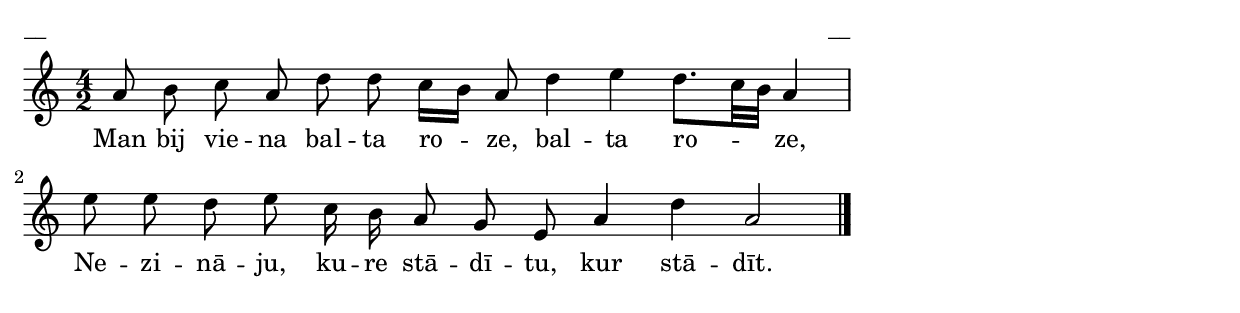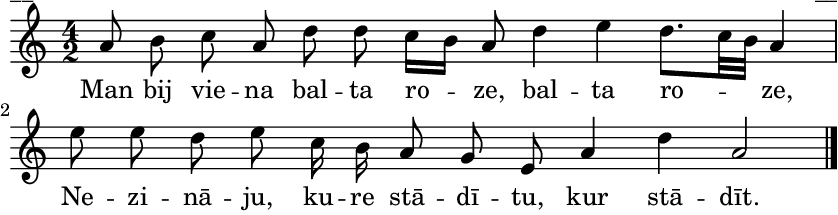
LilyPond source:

\version "2.13.18"
#(ly:set-option 'crop #t)

%\header {
%    title = "Man bij' viena balta roze"
%}
\paper {
line-width = 14\cm
left-margin = 0.4\cm
between-system-padding = 0.1\cm
between-system-space = 0.1\cm
}
\layout {
indent = #0
ragged-last = ##f
}


voiceA = {
\clef "treble"
\key a \minor
\time 4/2
a'8 b' c'' a' d'' d'' c''16[ b'] a'8 d''4 e'' d''8.[ c''32 b'] a'4 |
e''8 e'' d'' e'' c''16 b' a'8 g' e' a'4 d'' a'2
\bar "|."
} 

lyricA = \lyricmode {
Man bij vie -- na bal -- ta ro -- ze, bal -- ta ro -- ze, 
Ne -- zi -- nā -- ju, ku -- re stā -- dī -- tu, kur stā -- dīt.
}

fullScore = <<
\new Staff {
<<
\new Voice = "voiceA" { \oneVoice \autoBeamOff \voiceA }
\new Lyrics \lyricsto "voiceA" \lyricA
>>
}
>>

\score {
\fullScore
\header { piece = "__" opus = "__" }
}
\markup { \with-color #(x11-color 'white) \sans \smaller "__" }
\score {
\unfoldRepeats
\fullScore
\midi {
\context { \Staff \remove "Staff_performer" }
\context { \Voice \consists "Staff_performer" }
}
}



